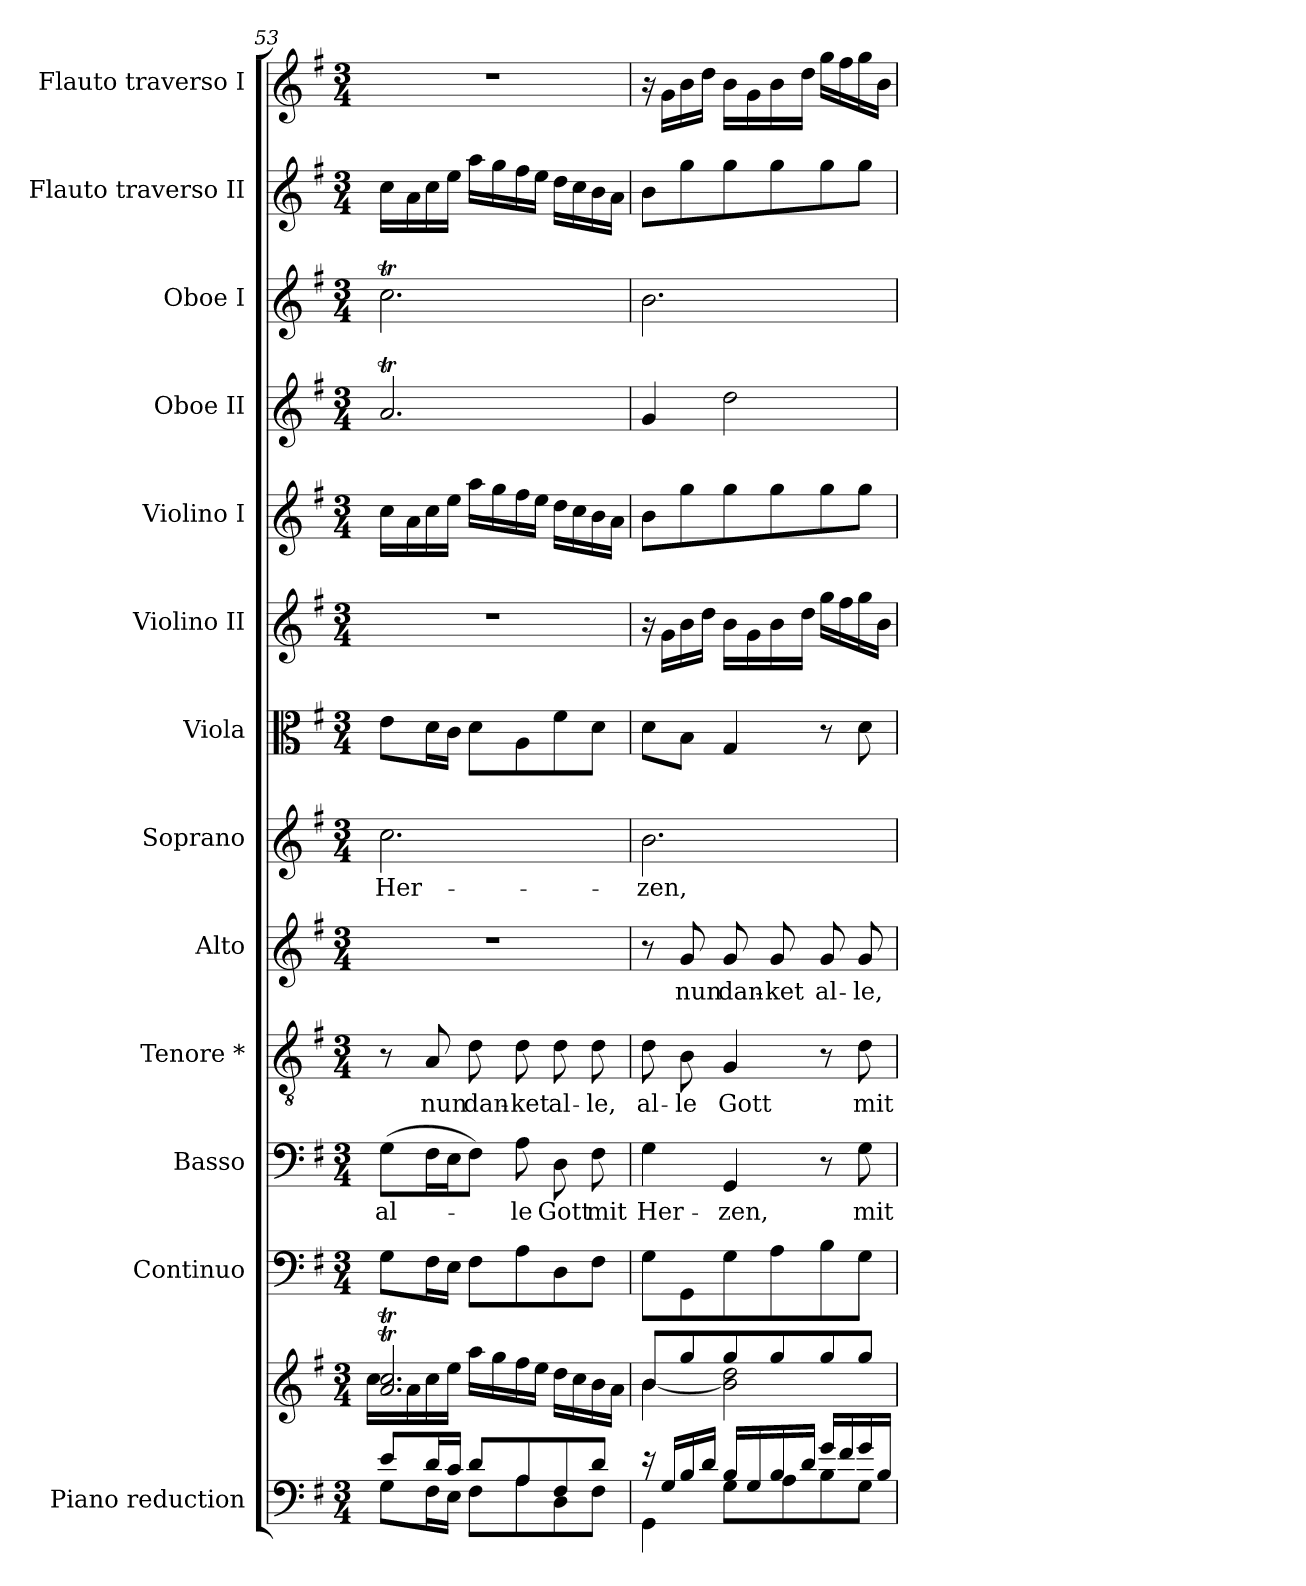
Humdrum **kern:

**kern	**kern	**kern	**kern	**text	**kern	**text	**kern	**text	**kern	**text	**kern	**kern	**kern	**kern	**kern	**kern	**kern
*part13	*part13	*part12	*part11	*part11	*part10	*part10	*part9	*part9	*part8	*part8	*part7	*part6	*part5	*part4	*part3	*part2	*part1
*staff14	*staff13	*staff12	*staff11	*staff11	*staff10	*staff10	*staff9	*staff9	*staff8	*staff8	*staff7	*staff6	*staff5	*staff4	*staff3	*staff2	*staff1
*I"Piano reduction	*	*I"Continuo	*I"Basso	*	*I"Tenore *	*	*I"Alto	*	*I"Soprano	*	*I"Viola	*I"Violino II	*I"Violino I	*I"Oboe II	*I"Oboe I	*I"Flauto traverso II	*I"Flauto traverso I
*I'Pno	*	*	*	*	*	*	*	*	*	*	*I'Vla	*I'Vln	*I'Vln	*I'Ob	*I'Ob	*	*
*clefF4	*clefG2	*clefF4	*clefF4	*	*clefGv2	*	*clefG2	*	*clefG2	*	*clefC3	*clefG2	*clefG2	*clefG2	*clefG2	*clefG2	*clefG2
*k[f#]	*k[f#]	*k[f#]	*k[f#]	*	*k[f#]	*	*k[f#]	*	*k[f#]	*	*k[f#]	*k[f#]	*k[f#]	*k[f#]	*k[f#]	*k[f#]	*k[f#]
*M3/4	*M3/4	*M3/4	*M3/4	*	*M3/4	*	*M3/4	*	*M3/4	*	*M3/4	*M3/4	*M3/4	*M3/4	*M3/4	*M3/4	*M3/4
=53	=53	=53	=53	=53	=53	=53	=53	=53	=53	=53	=53	=53	=53	=53	=53	=53	=53
*^	*^	*	*	*	*	*	*	*	*	*	*	*	*	*	*	*	*
!	!	!	!	!	!	!LO:LY:b	!	!	!	!	!	!LO:LY:b	!	!	!	!	!	!	!
8e/L	8G\L	2.a/T 2.cc/T	16cc\LL	8G\L	(>8G\L	al-	8r	.	2.r	.	2.cc\	Her-	8e\L	2.r	16cc\LL	2.aT/	2.ccT\	16cc\LL	2.r
.	.	.	16a\	.	.	.	.	.	.	.	.	.	.	.	16a\	.	.	16a\	.
!	!	!	!	!	!	!	!	!LO:LY:b	!	!	!	!	!	!	!	!	!	!	!
16d/L	16F#\L	.	16cc\	16F#\L	16F#\L	.	8A/	nun	.	.	.	.	16d\L	.	16cc\	.	.	16cc\	.
16c/JJ	16E\JJ	.	16ee\JJ	16E\JJ	16E\J	.	.	.	.	.	.	.	16c\JJ	.	16ee\JJ	.	.	16ee\JJ	.
!	!	!	!	!	!	!	!	!LO:LY:b	!	!	!	!	!	!	!	!	!	!	!
8d/L	8F#\L	.	16aa\LL	8F#\L	8F#\J)	.	8d\	dan-	.	.	.	.	8d\L	.	16aa\LL	.	.	16aa\LL	.
.	.	.	16gg\	.	.	.	.	.	.	.	.	.	.	.	16gg\	.	.	16gg\	.
!	!	!	!	!	!	!LO:LY:b	!	!LO:LY:b	!	!	!	!	!	!	!	!	!	!	!
8A/	8A\	.	16ff#\	8A\	8A\	-le	8d\	-ket	.	.	.	.	8A\	.	16ff#\	.	.	16ff#\	.
.	.	.	16ee\JJ	.	.	.	.	.	.	.	.	.	.	.	16ee\JJ	.	.	16ee\JJ	.
!	!	!	!	!	!	!LO:LY:b	!	!LO:LY:b	!	!	!	!	!	!	!	!	!	!	!
8F#/	8D\	.	16dd\LL	8D\	8D\	Gott	8d\	al-	.	.	.	.	8f#\	.	16dd\LL	.	.	16dd\LL	.
.	.	.	16cc\	.	.	.	.	.	.	.	.	.	.	.	16cc\	.	.	16cc\	.
!	!	!	!	!	!	!LO:LY:b	!	!LO:LY:b	!	!	!	!	!	!	!	!	!	!	!
8d/J	8F#\J	.	16b\	8F#\J	8F#\	mit	8d\	-le,	.	.	.	.	8d\J	.	16b\	.	.	16b\	.
.	.	.	16a\JJ	.	.	.	.	.	.	.	.	.	.	.	16a\JJ	.	.	16a\JJ	.
=54	=54	=54	=54	=54	=54	=54	=54	=54	=54	=54	=54	=54	=54	=54	=54	=54	=54	=54	=54
!	!	!	!	!	!	!LO:LY:b	!	!LO:LY:b	!	!	!	!LO:LY:b	!	!	!	!	!	!	!
16r	4GG\	8b/L	[4b\	8G\L	4G\	Her-	8d\	al-	8r	.	2.b\	-zen,	8d\L	16r	8b\L	4g/	2.b\	8b\L	16r
16G/LL	.	.	.	.	.	.	.	.	.	.	.	.	.	16g\LL	.	.	.	.	16g\LL
!	!	!	!	!	!	!	!	!LO:LY:b	!	!LO:LY:b	!	!	!	!	!	!	!	!	!
16B/	.	8gg/	.	8GG\	.	.	8B\	-le	8g/	nun	.	.	8B\J	16b\	8gg\	.	.	8gg\	16b\
16d/JJ	.	.	.	.	.	.	.	.	.	.	.	.	.	16dd\JJ	.	.	.	.	16dd\JJ
!	!	!	!	!	!	!LO:LY:b	!	!LO:LY:b	!	!LO:LY:b	!	!	!	!	!	!	!	!	!
16B/LL	8G\L	8gg/	2b\] 2dd\	8G\	4GG/	-zen,	4G/	Gott	8g/	dan-	.	.	4G/	16b\LL	8gg\	2dd\	.	8gg\	16b\LL
16G/	.	.	.	.	.	.	.	.	.	.	.	.	.	16g\	.	.	.	.	16g\
!	!	!	!	!	!	!	!	!	!	!LO:LY:b	!	!	!	!	!	!	!	!	!
16B/	8A\	8gg/	.	8A\	.	.	.	.	8g/	-ket	.	.	.	16b\	8gg\	.	.	8gg\	16b\
16d/JJ	.	.	.	.	.	.	.	.	.	.	.	.	.	16dd\JJ	.	.	.	.	16dd\JJ
!	!	!	!	!	!	!	!	!	!	!LO:LY:b	!	!	!	!	!	!	!	!	!
16g/LL	8B\	8gg/	.	8B\	8r	.	8r	.	8g/	al-	.	.	8r	16gg\LL	8gg\	.	.	8gg\	16gg\LL
16f#/	.	.	.	.	.	.	.	.	.	.	.	.	.	16ff#\	.	.	.	.	16ff#\
!	!	!	!	!	!	!LO:LY:b	!	!LO:LY:b	!	!LO:LY:b	!	!	!	!	!	!	!	!	!
16g/	8G\J	8gg/J	.	8G\J	8G\	mit	8d\	mit	8g/	-le,	.	.	8d\	16gg\	8gg\J	.	.	8gg\J	16gg\
16B/JJ	.	.	.	.	.	.	.	.	.	.	.	.	.	16b\JJ	.	.	.	.	16b\JJ
*v	*v	*	*	*	*	*	*	*	*	*	*	*	*	*	*	*	*	*	*
*	*v	*v	*	*	*	*	*	*	*	*	*	*	*	*	*	*	*	*
=	=	=	=	=	=	=	=	=	=	=	=	=	=	=	=	=	=
*-	*-	*-	*-	*-	*-	*-	*-	*-	*-	*-	*-	*-	*-	*-	*-	*-	*-
